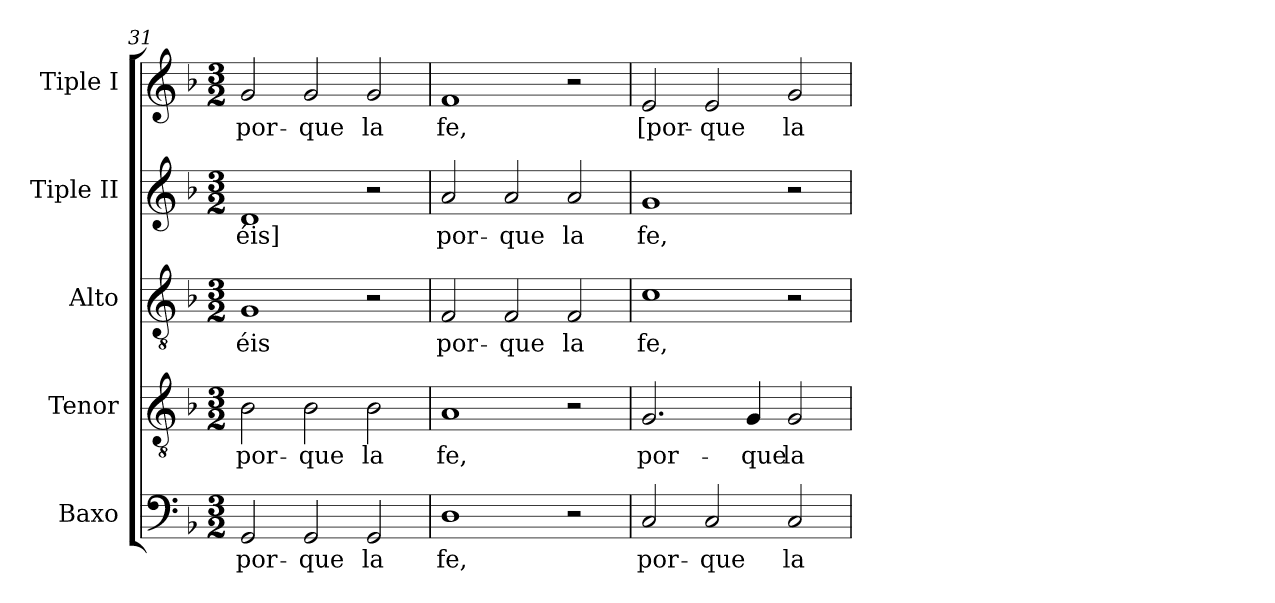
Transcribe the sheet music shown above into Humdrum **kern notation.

**kern	**text	**kern	**text	**kern	**text	**kern	**text	**kern	**text
*part5	*part5	*part4	*part4	*part3	*part3	*part2	*part2	*part1	*part1
*staff5	*staff5	*staff4	*staff4	*staff3	*staff3	*staff2	*staff2	*staff1	*staff1
*I"Baxo	*	*I"Tenor	*	*I"Alto	*	*I"Tiple II	*	*I"Tiple I	*
*I'B.	*	*I'T.	*	*I'A.	*	*I'II.	*	*I'I.	*
*clefF4	*	*clefGv2	*	*clefGv2	*	*clefG2	*	*clefG2	*
*	*	*ITrd7c12	*	*ITrd7c12	*	*	*	*	*
*k[b-]	*	*k[b-]	*	*k[b-]	*	*k[b-]	*	*k[b-]	*
*F:	*	*F:	*	*F:	*	*F:	*	*F:	*
*M3/2	*	*M3/2	*	*M3/2	*	*M3/2	*	*M3/2	*
=31	=31	=31	=31	=31	=31	=31	=31	=31	=31
!	!LO:LY:b	!	!LO:LY:b	!	!LO:LY:b	!	!LO:LY:b	!	!LO:LY:b
2GG/	por-	2BB-\	por-	1GG	éis	1d	éis]	2g/	por-
!	!LO:LY:b	!	!LO:LY:b	!	!	!	!	!	!LO:LY:b
2GG/	-que	2BB-\	-que	.	.	.	.	2g/	-que
!	!LO:LY:b	!	!LO:LY:b	!	!	!	!	!	!LO:LY:b
2GG/	la	2BB-\	la	2r	.	2r	.	2g/	la
!!LO:LB:g=z
=32	=32	=32	=32	=32	=32	=32	=32	=32	=32
!	!LO:LY:b	!	!LO:LY:b	!	!LO:LY:b	!	!LO:LY:b	!	!LO:LY:b
1D	fe,	1AA	fe,	2FF/	por-	2a/	por-	1f	fe,
!	!	!	!	!	!LO:LY:b	!	!LO:LY:b	!	!
.	.	.	.	2FF/	-que	2a/	-que	.	.
!	!	!	!	!	!LO:LY:b	!	!LO:LY:b	!	!
2r	.	2r	.	2FF/	la	2a/	la	2r	.
=33	=33	=33	=33	=33	=33	=33	=33	=33	=33
!	!LO:LY:b	!	!LO:LY:b	!	!LO:LY:b	!	!LO:LY:b	!	!LO:LY:b
2C/	por-	2.GG/	por-	1C	fe,	1g	fe,	2e/	[por-
!	!LO:LY:b	!	!	!	!	!	!	!	!LO:LY:b
2C/	-que	.	.	.	.	.	.	2e/	-que
!	!	!	!LO:LY:b	!	!	!	!	!	!
.	.	4GG/	-que	.	.	.	.	.	.
!	!LO:LY:b	!	!LO:LY:b	!	!	!	!	!	!LO:LY:b
2C/	la	2GG/	la	2r	.	2r	.	2g/	la
=	=	=	=	=	=	=	=	=	=
*-	*-	*-	*-	*-	*-	*-	*-	*-	*-
